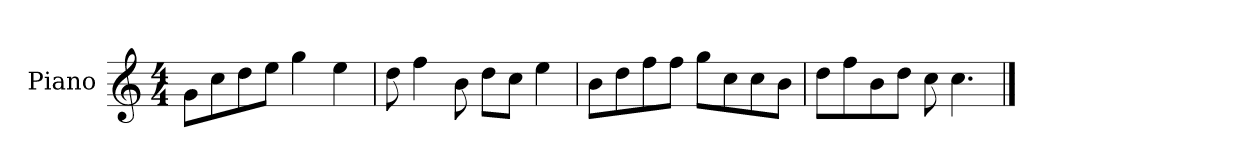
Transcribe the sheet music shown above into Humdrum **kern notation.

**kern
*part1
*staff1
*I"Piano
*I'P-no
*clefG2
*k[]
*M4/4
*MM90
=1
8g\L
8cc\
8dd\
8ee\J
4gg\
4ee\
=2
8dd\
4ff\
8b\
8dd\L
8cc\J
4ee\
=3
8b\L
8dd\
8ff\
8ff\J
8gg\L
8cc\
8cc\
8b\J
=4
8dd\L
8ff\
8b\
8dd\J
8cc\
4.cc\
==
*-
